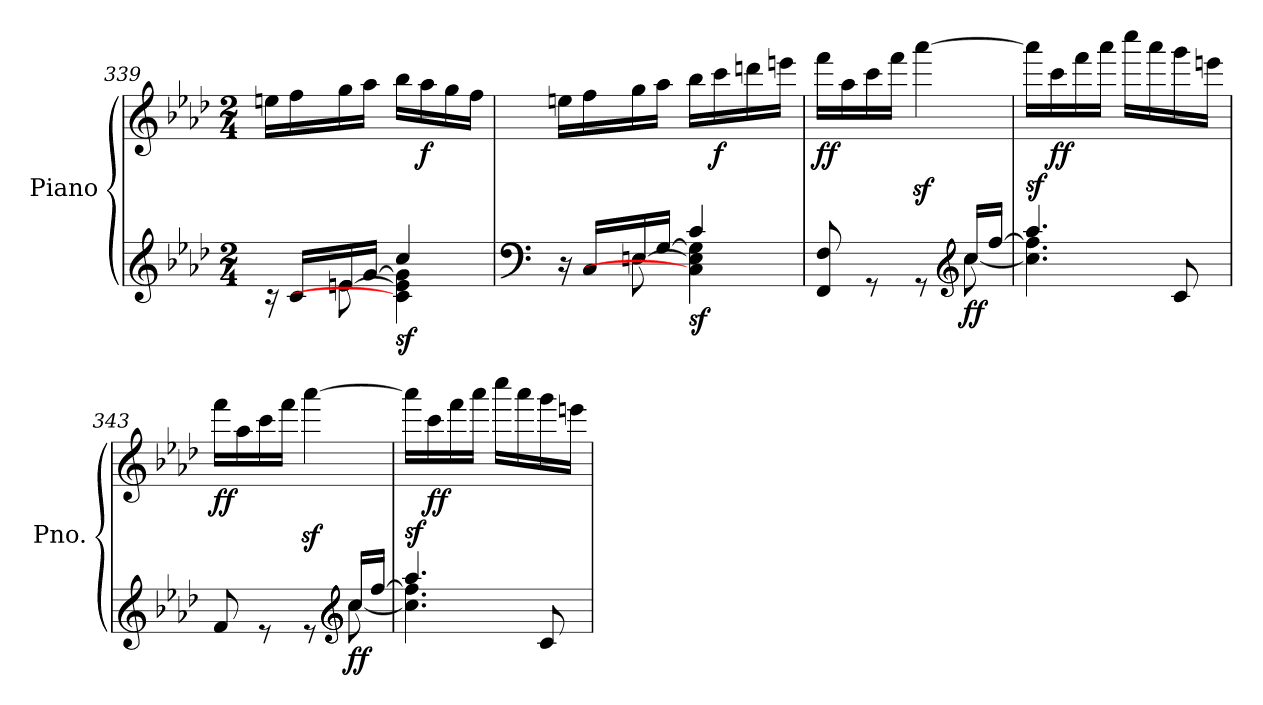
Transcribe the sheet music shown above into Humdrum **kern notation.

**kern	**kern	**dynam
*part1	*part1	*part1
*staff2	*staff1	*staff1/2
*I"Piano	*	*
*I'Pno.	*	*
*clefG2	*clefG2	*
*k[b-e-a-d-]	*k[b-e-a-d-]	*
*M2/4	*M2/4	*
=339	=339	=339
*^	*	*
*	*^	*	*
16rc	16ryy	8ryy	16een\LL	.
16c/LL	[8.c\yy	.	16ff\	.
16en/	.	[8e\	16gg\	.
[16g/JJ	.	.	16aa-\JJ	.
!	!	!	!	!LO:DY:b=2
4cc/	4c\] 4e\] 4g\]	4ryy	16bb-\LL	sf
!	!	!	!	!LO:DY:b
.	.	.	16aa-\	f
.	.	.	16gg\	.
.	.	.	16ff\JJ	.
=340	=340	=340	=340	=340
*clefF4	*	*	*	*
16r	16ryy	8ryy	16een\LL	.
16C/LL	[8.C\yy	.	16ff\	.
16En/	.	[8E\	16gg\	.
[16G/JJ	.	.	16aa-\JJ	.
!	!	!	!	!LO:DY:b=2
4c/	4C\] 4E\] 4G\]	4ryy	16bb-\LL	sf
!	!	!	!	!LO:DY:b
.	.	.	16ccc\	f
.	.	.	16dddn\	.
.	.	.	16eeen\JJ	.
*	*v	*v	*	*
=341	=341	=341	=341
!	!	!	!LO:DY:b
8FF/ 8F/	4.ryy	16fff\LL	ff
.	.	16aa-\	.
8rGG	.	16ccc\	.
.	.	16fff\JJ	.
8rGG	.	[4aaa-z<\	.
*clefG2	*	*	*
!	!	!	!LO:DY:b=2
16cc/LL	[8cc\	.	ff
[16ff/JJ	.	.	.
!!LO:LB:g=z
=342	=342	=342	=342
!	!	!	!LO:DY:a=2
4.aa-/	4.cc\] 4.ff\]	16aaa-\LL]	sf
!	!	!	!LO:DY:b
.	.	16ccc\	ff
.	.	16fff\	.
.	.	16aaa-\JJ	.
.	.	16cccc\LL	.
.	.	16aaa-\	.
8c/	8ryy	16ggg\	.
.	.	16eeen\JJ	.
!!LO:LB:g=z
=343	=343	=343	=343
!	!	!	!LO:DY:b
8f/	4.ryy	16fff\LL	ff
.	.	16aa-\	.
8re	.	16ccc\	.
.	.	16fff\JJ	.
8re	.	[4aaa-z<\	.
*clefG2	*	*	*
!	!	!	!LO:DY:b=2
16cc/LL	[8cc\	.	ff
[16ff/JJ	.	.	.
=344	=344	=344	=344
!	!	!	!LO:DY:a=2
4.aa-/	4.cc\] 4.ff\]	16aaa-\LL]	sf
!	!	!	!LO:DY:b
.	.	16ccc\	ff
.	.	16fff\	.
.	.	16aaa-\JJ	.
.	.	16cccc\LL	.
.	.	16aaa-\	.
8c/	8ryy	16ggg\	.
.	.	16eeen\JJ	.
*v	*v	*	*
=	=	=
*-	*-	*-
